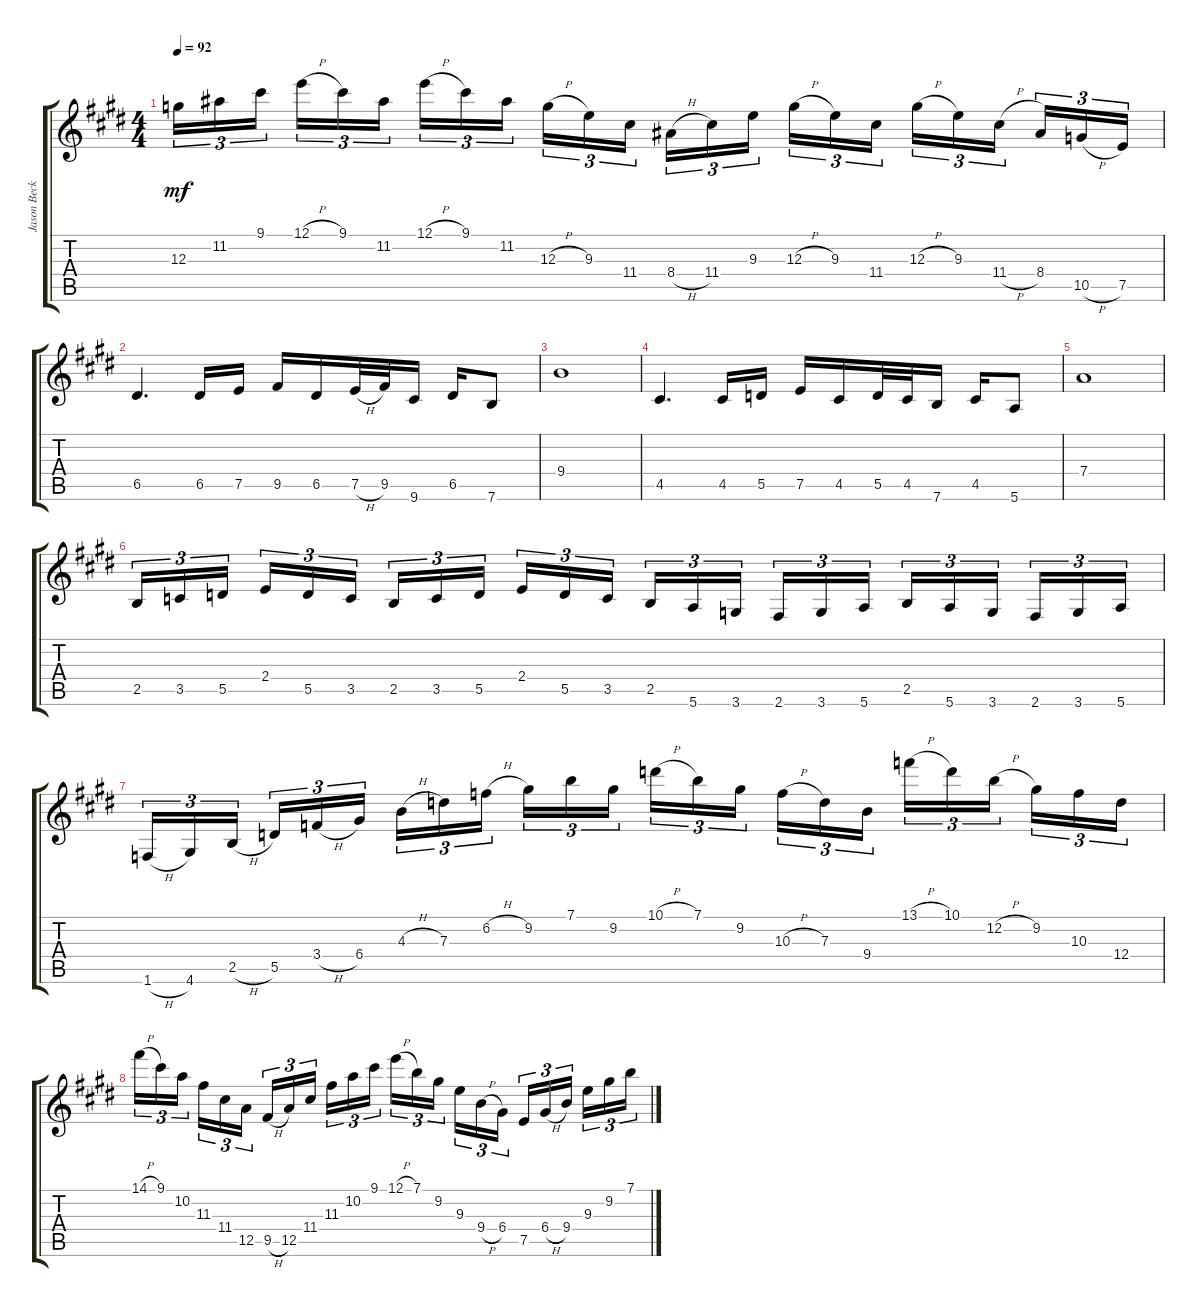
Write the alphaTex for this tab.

\track ("Jason Becker Lead 1" "Jason Beck") {instrument distortionguitar}
\staff {score tabs}
\tuning (E4 B3 G3 D3 A2 E2) {hide}
\ts (4 4)
\tempo 92
\clef g2
\ks e
12.3.16{tu (3 2) dy mf} 11.2.16{tu (3 2)} 9.1.16{tu (3 2) beam splitsecondary} 12.1{h}.16{tu (3 2)} 9.1.16{tu (3 2)} 11.2.16{tu (3 2)} 12.1{h}.16{tu (3 2)} 9.1.16{tu (3 2)} 11.2.16{tu (3 2) beam splitsecondary} 12.3{h}.16{tu (3 2)} 9.3.16{tu (3 2)} 11.4.16{tu (3 2)} 8.4{h}.16{tu (3 2)} 11.4.16{tu (3 2)} 9.3.16{tu (3 2) beam splitsecondary} 12.3{h}.16{tu (3 2)} 9.3.16{tu (3 2)} 11.4.16{tu (3 2)} 12.3{h}.16{tu (3 2)} 9.3.16{tu (3 2)} 11.4{h}.16{tu (3 2) beam splitsecondary} 8.4.16{tu (3 2)} 10.5{h}.16{tu (3 2)} 7.5.16{tu (3 2)} |
6.5.4{d} 6.5.16 7.5.16 9.5.16 6.5.16 7.5{h}.32 9.5.32 9.6.16 6.5.16 7.6.8 |
9.4.1 |
4.5.4{d} 4.5.16 5.5.16 7.5.16 4.5.16 5.5.32 4.5.32 7.6.16 4.5.16 5.6.8 |
7.4.1 |
2.5.16{tu (3 2)} 3.5.16{tu (3 2)} 5.5.16{tu (3 2) beam splitsecondary} 2.4.16{tu (3 2)} 5.5.16{tu (3 2)} 3.5.16{tu (3 2)} 2.5.16{tu (3 2)} 3.5.16{tu (3 2)} 5.5.16{tu (3 2) beam splitsecondary} 2.4.16{tu (3 2)} 5.5.16{tu (3 2)} 3.5.16{tu (3 2)} 2.5.16{tu (3 2)} 5.6.16{tu (3 2)} 3.6.16{tu (3 2) beam splitsecondary} 2.6.16{tu (3 2)} 3.6.16{tu (3 2)} 5.6.16{tu (3 2)} 2.5.16{tu (3 2)} 5.6.16{tu (3 2)} 3.6.16{tu (3 2) beam splitsecondary} 2.6.16{tu (3 2)} 3.6.16{tu (3 2)} 5.6.16{tu (3 2)} |
1.6{h}.16{tu (3 2)} 4.6.16{tu (3 2)} 2.5{h}.16{tu (3 2) beam splitsecondary} 5.5.16{tu (3 2)} 3.4{h}.16{tu (3 2)} 6.4.16{tu (3 2)} 4.3{h}.16{tu (3 2)} 7.3.16{tu (3 2)} 6.2{h}.16{tu (3 2) beam splitsecondary} 9.2.16{tu (3 2)} 7.1.16{tu (3 2)} 9.2.16{tu (3 2)} 10.1{h}.16{tu (3 2)} 7.1.16{tu (3 2)} 9.2.16{tu (3 2) beam splitsecondary} 10.3{h}.16{tu (3 2)} 7.3.16{tu (3 2)} 9.4.16{tu (3 2)} 13.1{h}.16{tu (3 2)} 10.1.16{tu (3 2)} 12.2{h}.16{tu (3 2) beam splitsecondary} 9.2.16{tu (3 2)} 10.3.16{tu (3 2)} 12.4.16{tu (3 2)} |
14.1{h}.16{tu (3 2)} 9.1.16{tu (3 2)} 10.2.16{tu (3 2) beam splitsecondary} 11.3.16{tu (3 2)} 11.4.16{tu (3 2)} 12.5.16{tu (3 2)} 9.5{h}.16{tu (3 2)} 12.5.16{tu (3 2)} 11.4.16{tu (3 2) beam splitsecondary} 11.3.16{tu (3 2)} 10.2.16{tu (3 2)} 9.1.16{tu (3 2)} 12.1{h}.16{tu (3 2)} 7.1.16{tu (3 2)} 9.2.16{tu (3 2) beam splitsecondary} 9.3.16{tu (3 2)} 9.4{h}.16{tu (3 2)} 6.4.16{tu (3 2)} 7.5.16{tu (3 2)} 6.4{h}.16{tu (3 2)} 9.4.16{tu (3 2) beam splitsecondary} 9.3.16{tu (3 2)} 9.2.16{tu (3 2)} 7.1.16{tu (3 2)}
